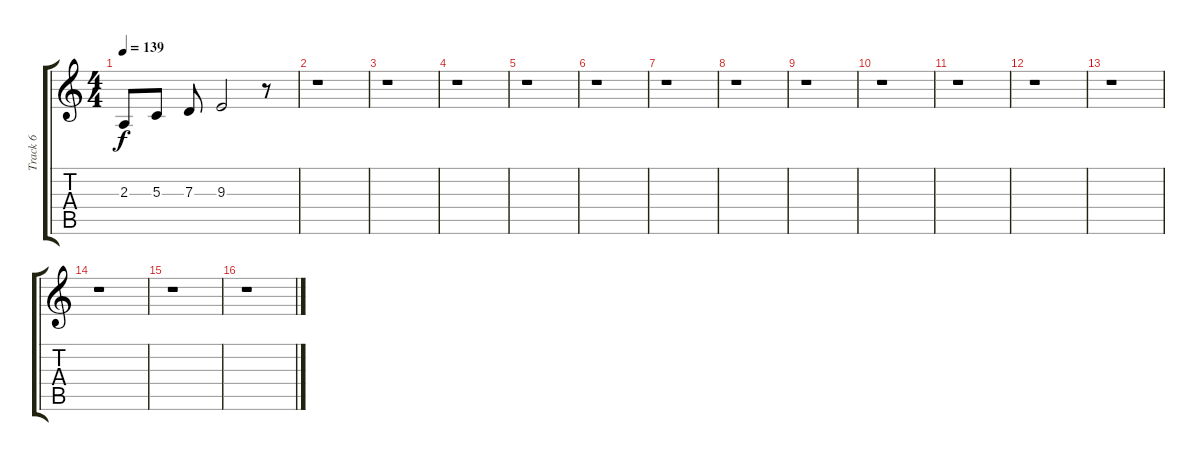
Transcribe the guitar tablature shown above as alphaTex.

\track ("Track 6" "Track 6") {instrument brightacousticpiano}
\staff {score tabs}
\tuning (E4 B3 G3 D3 A2 E2) {hide}
\ts (4 4)
\tempo 139
\clef g2
\ks c
2.3.8{dy f} 5.3.8 7.3.8 9.3.2 r.8 |
r.1 |
r.1 |
r.1 |
r.1 |
r.1 |
r.1 |
r.1 |
r.1 |
r.1 |
r.1 |
r.1 |
r.1 |
r.1 |
r.1 |
r.1
